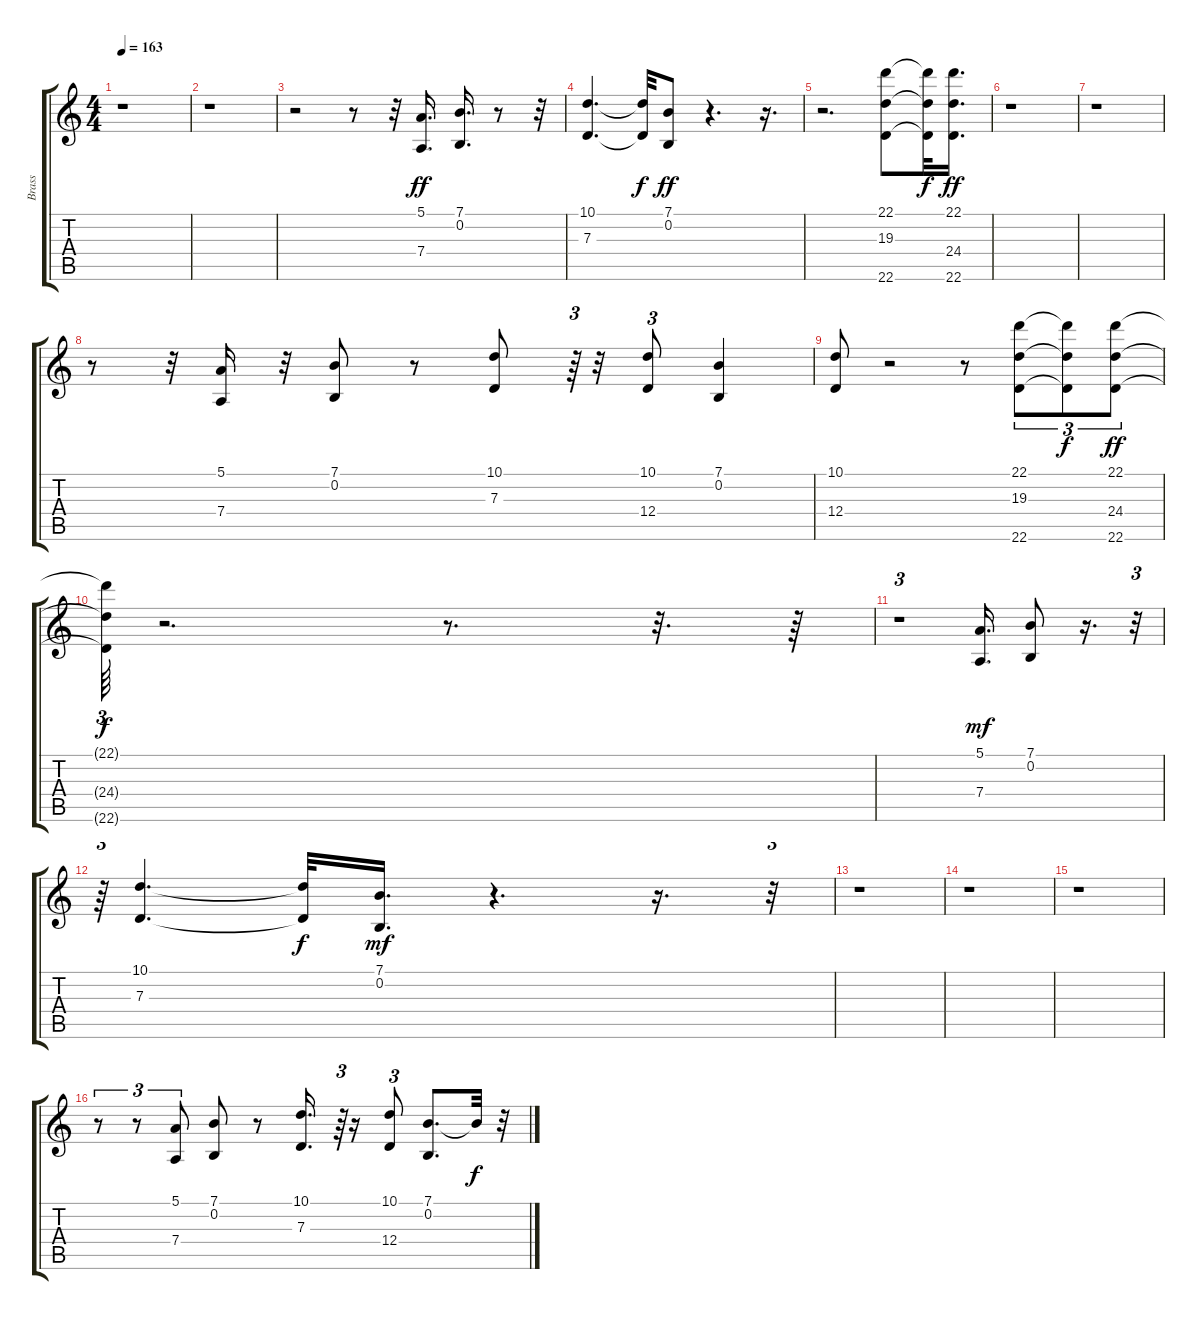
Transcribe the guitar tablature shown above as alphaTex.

\track ("Brass               " "Brass     ") {instrument trumpet}
\staff {score tabs}
\tuning (E4 B3 G3 D3 A2 E2) {hide}
\ts (4 4)
\tempo 163
\clef g2
\ks c
r.1{dy ff} |
r.1 |
r.2 r.8 r.32 (5.1 7.4).16{d} (7.1 0.2).16{d} r.8 r.32 |
(10.1 7.3).4{d} (10.1{t} 7.3{t}).32{dy f} (7.1 0.2).8{dy ff} r.4{d} r.16{d} |
r.2{d} (22.1 19.3 22.6).8 (22.1{t} 19.3{t} 22.6{t}).32{dy f} (22.1 24.4 22.6).16{d dy ff} |
r.1 |
r.1 |
r.8 r.32 (5.1 7.4).16 r.32 (7.1 0.2).8 r.8 (10.1 7.3).8 r.64{tu (3 2)} r.32 (10.1 12.4).8{tu (3 2)} (7.1 0.2).4 |
(10.1 12.4).8 r.2 r.8 (22.1 19.3 22.6).8{tu (3 2)} (22.1{t} 19.3{t} 22.6{t}).8{tu (3 2) dy f} (22.1 24.4 22.6).8{tu (3 2) dy ff} |
(22.1{t} 24.4{t} 22.6{t}).64{tu (3 2) dy f} r.2{d} r.8{d} r.32{d} r.64 |
r.1{tu (3 2)} (5.1 7.4).16{d dy mf} (7.1 0.2).8 r.16{d} r.32{tu (3 2)} |
r.64{tu (3 2)} (10.1 7.3).4{d} (10.1{t} 7.3{t}).32{dy f} (7.1 0.2).16{d dy mf} r.4{d} r.16{d} r.32{tu (3 2)} |
r.1 |
r.1 |
r.1 |
r.8{tu (3 2)} r.8{tu (3 2)} (5.1 7.4).8{tu (3 2)} (7.1 0.2).8 r.8 (10.1 7.3).16{d} r.64{tu (3 2)} r.16 (10.1 12.4).8{tu (3 2)} (7.1 0.2).8{d} 7.1{t}.32{dy f} r.32
